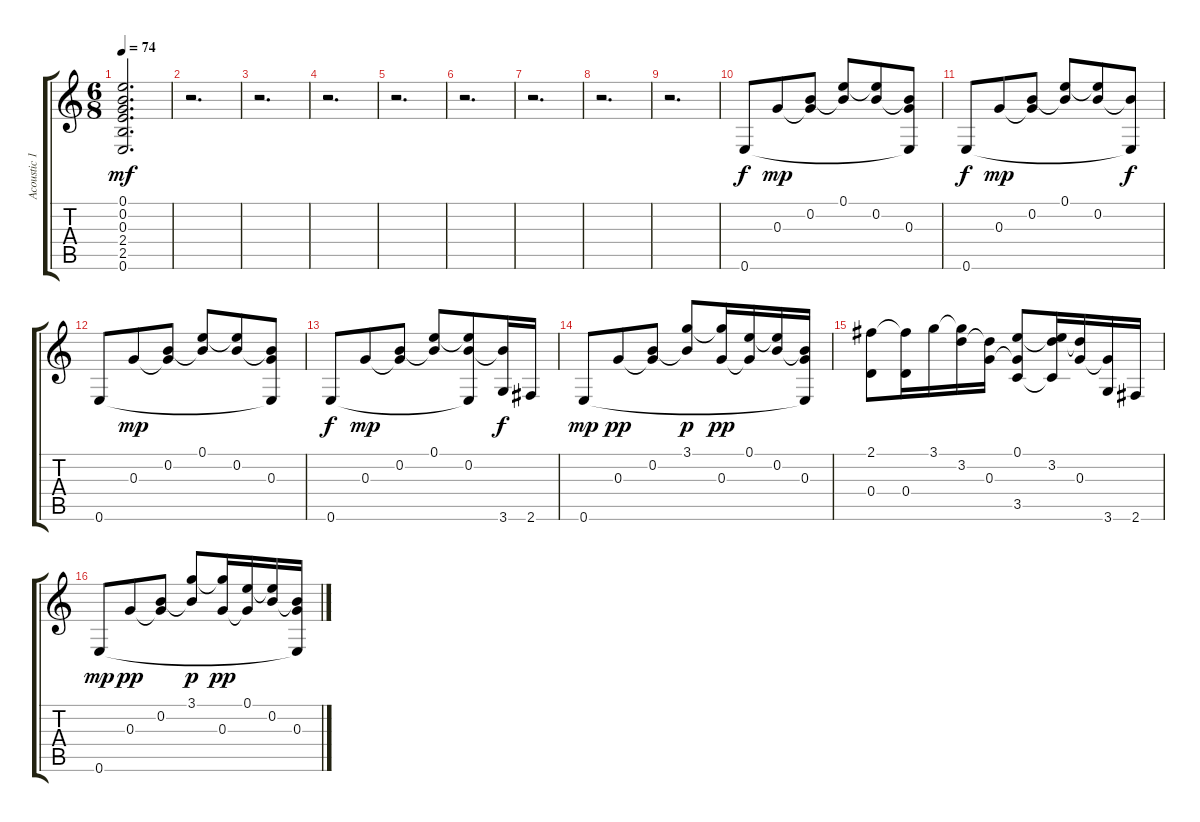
\track ("Acoustic 1" "Acoustic 1") {instrument acousticguitarnylon}
\staff {score tabs}
\tuning (E4 B3 G3 D3 A2 E2) {hide}
\ts (6 8)
\tempo 74
\clef g2
\ks c
(0.1 0.2 0.3 2.4 2.5 0.6).2{d dy mf} |
r.2{d} |
r.2{d} |
r.2{d} |
r.2{d} |
r.2{d} |
r.2{d} |
r.2{d} |
r.2{d} |
0.6.8{dy f} 0.3.8{dy mp} (0.2 0.3{t}).8 (0.1 0.2{t}).8 (0.1{t} 0.2).8 (0.2{t} 0.3 0.6{t}).8 |
0.6.8{dy f} 0.3.8{dy mp} (0.2 0.3{t}).8 (0.1 0.2{t}).8 (0.1{t} 0.2).8 (0.2{t} 0.6{t}).8{dy f} |
0.6.8 0.3.8{dy mp} (0.2 0.3{t}).8 (0.1 0.2{t}).8 (0.1{t} 0.2).8 (0.2{t} 0.3 0.6{t}).8 |
0.6.8{dy f} 0.3.8{dy mp} (0.2 0.3{t}).8 (0.1 0.2{t}).8 (0.1{t} 0.2 0.6{t}).8 (0.2{t} 3.6).16{dy f} 2.6.16 |
0.6.8{dy mp} 0.3.8{dy pp} (0.2 0.3{t}).8 (3.1 0.2{t}).8{dy p} (3.1{t} 0.3).16{dy pp} (0.1 0.3{t}).16 (0.1{t} 0.2).16 (0.2{t} 0.3 0.6{t}).16 |
(2.1 0.4).8 (2.1{t} 0.4).16 3.1.16 (3.1{t} 3.2).16 (3.2{t} 0.3).16 (0.1 0.3{t} 3.5).8 (0.1{t} 3.2 3.5{t}).16 (3.2{t} 0.3).16 (0.3{t} 3.6).16 2.6.16 |
0.6.8{dy mp} 0.3.8{dy pp} (0.2 0.3{t}).8 (3.1 0.2{t}).8{dy p} (3.1{t} 0.3).16{dy pp} (0.1 0.3{t}).16 (0.1{t} 0.2).16 (0.2{t} 0.3 0.6{t}).16
